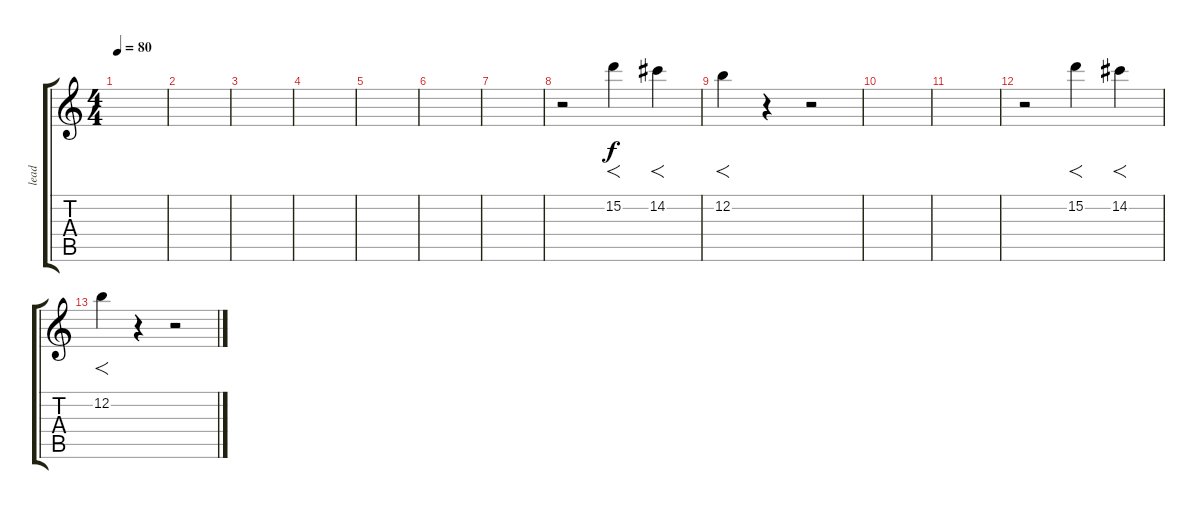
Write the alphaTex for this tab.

\track ("lead" "lead") {instrument distortionguitar}
\staff {score tabs}
\tuning (E4 B3 G3 D3 A2 E2) {hide}
\ts (4 4)
\tempo 80
\clef g2
\ks c
|
|
|
|
|
|
|
r.2 15.2.4{f} 14.2.4{f} |
12.2.4{f} r.4 r.2 |
|
|
r.2 15.2.4{f} 14.2.4{f} |
12.2.4{f} r.4 r.2
